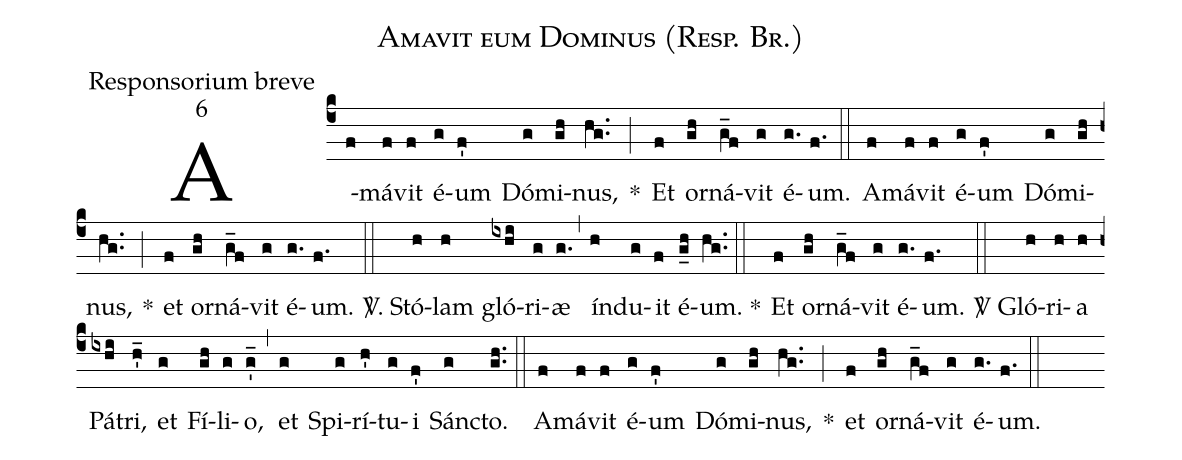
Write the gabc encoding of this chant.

name:Amavit eum Dominus (Resp. Br.);
office-part:Responsorium breve;
mode:6;
%%
(c4) A(f)má(f)vit(f) é(g)um(f') Dó(g)mi(gh)nus,(hg..) *(;) Et(f) or(gh)ná(g_f)vit(g) é(g.)um.(f.) (::)

A(f)má(f)vit(f) é(g)um(f') Dó(g)mi(gh)nus,(hg..) *(;) et(f) or(gh)ná(g_f)vit(g) é(g.)um.(f.) (::)

<sp>V/</sp>. Stó(h)lam(h) gló(ixhi)ri(g)æ(g.) (,) ín(h)du(g)it(f) é(g_h)um.(hg..) (::)

*() Et(f) or(gh)ná(g_f)vit(g) é(g.)um.(f.) (::)

<sp>V/</sp> Gló(h)ri(h)a(h) Pá(ixhi)tri,(h'_) et(g) Fí(gh)li(g)o,(g'_) (,) et(g) Spi(g)rí(h')tu(g)i(f') Sán(g)cto.(gh..) (::)

A(f)má(f)vit(f) é(g)um(f') Dó(g)mi(gh)nus,(hg..) *(;) et(f) or(gh)ná(g_f)vit(g) é(g.)um.(f.) (::)
